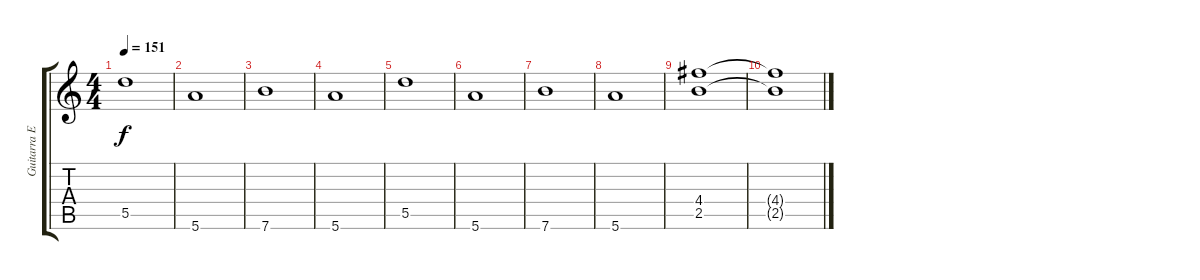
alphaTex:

\track ("Guitarra Extra" "Guitarra E") {instrument distortionguitar}
\staff {score tabs}
\tuning (E4 B3 G4 D4 A3 E3) {hide}
\ts (4 4)
\tempo 151
\clef g2
\ks c
5.5.1{dy f} |
5.6.1 |
7.6.1 |
5.6.1 |
5.5.1 |
5.6.1 |
7.6.1 |
5.6.1 |
(4.4 2.5).1 |
(4.4{t} 2.5{t}).1
